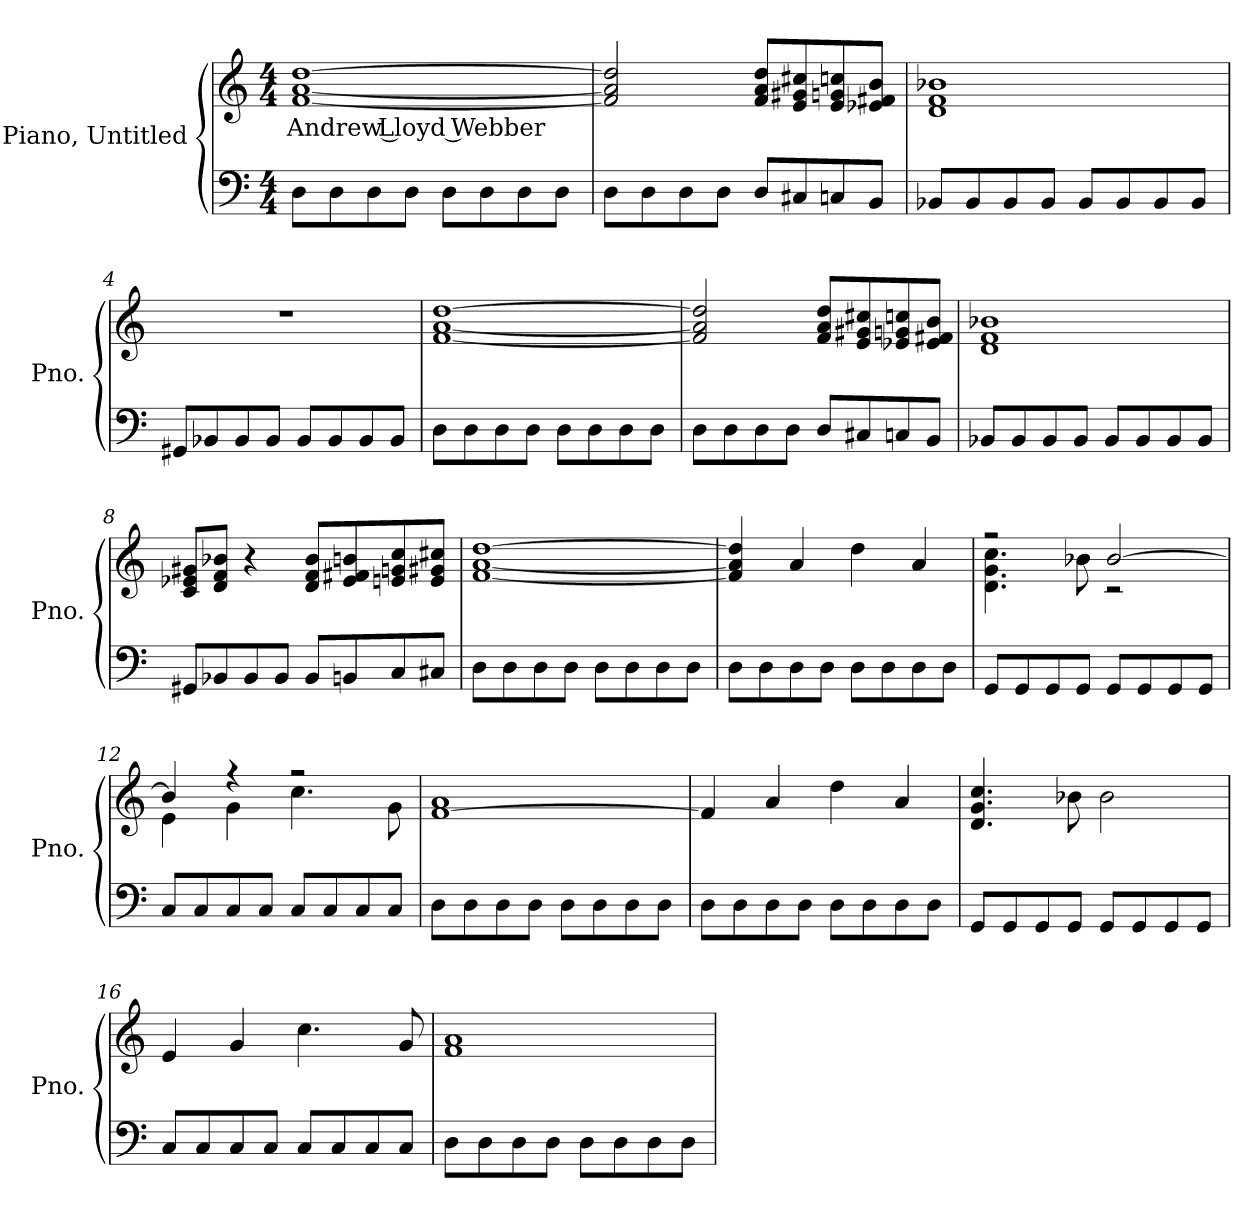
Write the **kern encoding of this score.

**kern	**kern	**text
*part2	*part1	*part1
*staff2	*staff1	*staff1
*I"Piano, Untitled	*I"Piano, Untitled	*
*I'Pno.	*I'Pno.	*
*clefF4	*clefG2	*
*k[]	*k[]	*
*M4/4	*M4/4	*
*MM120	*MM120	*
=1	=1	=1
!	!	!LO:LY:b
8D\L	[1f [1a [1dd	Andrew Lloyd Webber
8D\	.	.
8D\	.	.
8D\J	.	.
8D\L	.	.
8D\	.	.
8D\	.	.
8D\J	.	.
=2	=2	=2
8D\L	2f/] 2a/] 2dd/]	.
8D\	.	.
8D\	.	.
8D\J	.	.
8D/L	8f/ 8a/ 8dd/L	.
8C#X/	8e/ 8g#X/ 8cc#X/	.
8Cn/	8e/ 8gn/ 8ccn/	.
8BB/J	8e-X/ 8f#X/ 8b/J	.
=3	=3	=3
8BB-X/L	1d 1f 1b-X	.
8BB-/	.	.
8BB-/	.	.
8BB-/J	.	.
8BB-/L	.	.
8BB-/	.	.
8BB-/	.	.
8BB-/J	.	.
!!LO:LB:g=z
=4	=4	=4
8GG#X/L	1r	.
8BB-X/	.	.
8BB-/	.	.
8BB-/J	.	.
8BB-/L	.	.
8BB-/	.	.
8BB-/	.	.
8BB-/J	.	.
=5	=5	=5
8D\L	[1f [1a [1dd	.
8D\	.	.
8D\	.	.
8D\J	.	.
8D\L	.	.
8D\	.	.
8D\	.	.
8D\J	.	.
=6	=6	=6
8D\L	2f/] 2a/] 2dd/]	.
8D\	.	.
8D\	.	.
8D\J	.	.
8D/L	8f/ 8a/ 8dd/L	.
8C#X/	8e/ 8g#X/ 8cc#X/	.
8Cn/	8e-X/ 8gn/ 8ccn/	.
8BB/J	8e-/ 8f#X/ 8b/J	.
=7	=7	=7
8BB-X/L	1d 1f 1b-X	.
8BB-/	.	.
8BB-/	.	.
8BB-/J	.	.
8BB-/L	.	.
8BB-/	.	.
8BB-/	.	.
8BB-/J	.	.
!!LO:LB:g=z
=8	=8	=8
8GG#X/L	8c/ 8e-X/ 8g#X/L	.
8BB-X/	8d/ 8f/ 8b-X/J	.
8BB-/	4r	.
8BB-/J	.	.
8BB-/L	8d/ 8f/ 8b-/L	.
8BBn/	8e-/ 8f#X/ 8bn/	.
8C/	8en/ 8gn/ 8cc/	.
8C#X/J	8e/ 8g#X/ 8cc#X/J	.
=9	=9	=9
8D\L	[1f [1a [1dd	.
8D\	.	.
8D\	.	.
8D\J	.	.
8D\L	.	.
8D\	.	.
8D\	.	.
8D\J	.	.
=10	=10	=10
8D\L	4f/] 4a/] 4dd/]	.
8D\	.	.
8D\	4a/	.
8D\J	.	.
8D\L	4dd\	.
8D\	.	.
8D\	4a/	.
8D\J	.	.
=11	=11	=11
*	*^	*
8GG/L	2r	4.d\ 4.g\ 4.cc\	.
8GG/	.	.	.
8GG/	.	.	.
8GG/J	.	8b-X\	.
8GG/L	[2b-/	2r	.
8GG/	.	.	.
8GG/	.	.	.
8GG/J	.	.	.
!!LO:LB:g=z	!!
=12	=12	=12	=12
8C/L	4b-/]	4e\	.
8C/	.	.	.
8C/	4r	4g\	.
8C/J	.	.	.
8C/L	2r	4.cc\	.
8C/	.	.	.
8C/	.	.	.
8C/J	.	8g\	.
=13	=13	=13	=13
8D\L	[1f	1a	.
8D\	.	.	.
8D\	.	.	.
8D\J	.	.	.
8D\L	.	.	.
8D\	.	.	.
8D\	.	.	.
8D\J	.	.	.
*	*v	*v	*
=14	=14	=14
8D\L	4f/]	.
8D\	.	.
8D\	4a/	.
8D\J	.	.
8D\L	4dd\	.
8D\	.	.
8D\	4a/	.
8D\J	.	.
=15	=15	=15
8GG/L	4.d/ 4.g/ 4.cc/	.
8GG/	.	.
8GG/	.	.
8GG/J	8b-X\	.
8GG/L	2b-\	.
8GG/	.	.
8GG/	.	.
8GG/J	.	.
=16	=16	=16
8C/L	4e/	.
8C/	.	.
8C/	4g/	.
8C/J	.	.
8C/L	4.cc\	.
8C/	.	.
8C/	.	.
8C/J	8g/	.
!!LO:LB:g=z
=17	=17	=17
8D\L	1f 1a	.
8D\	.	.
8D\	.	.
8D\J	.	.
8D\L	.	.
8D\	.	.
8D\	.	.
8D\J	.	.
=	=	=
*-	*-	*-
